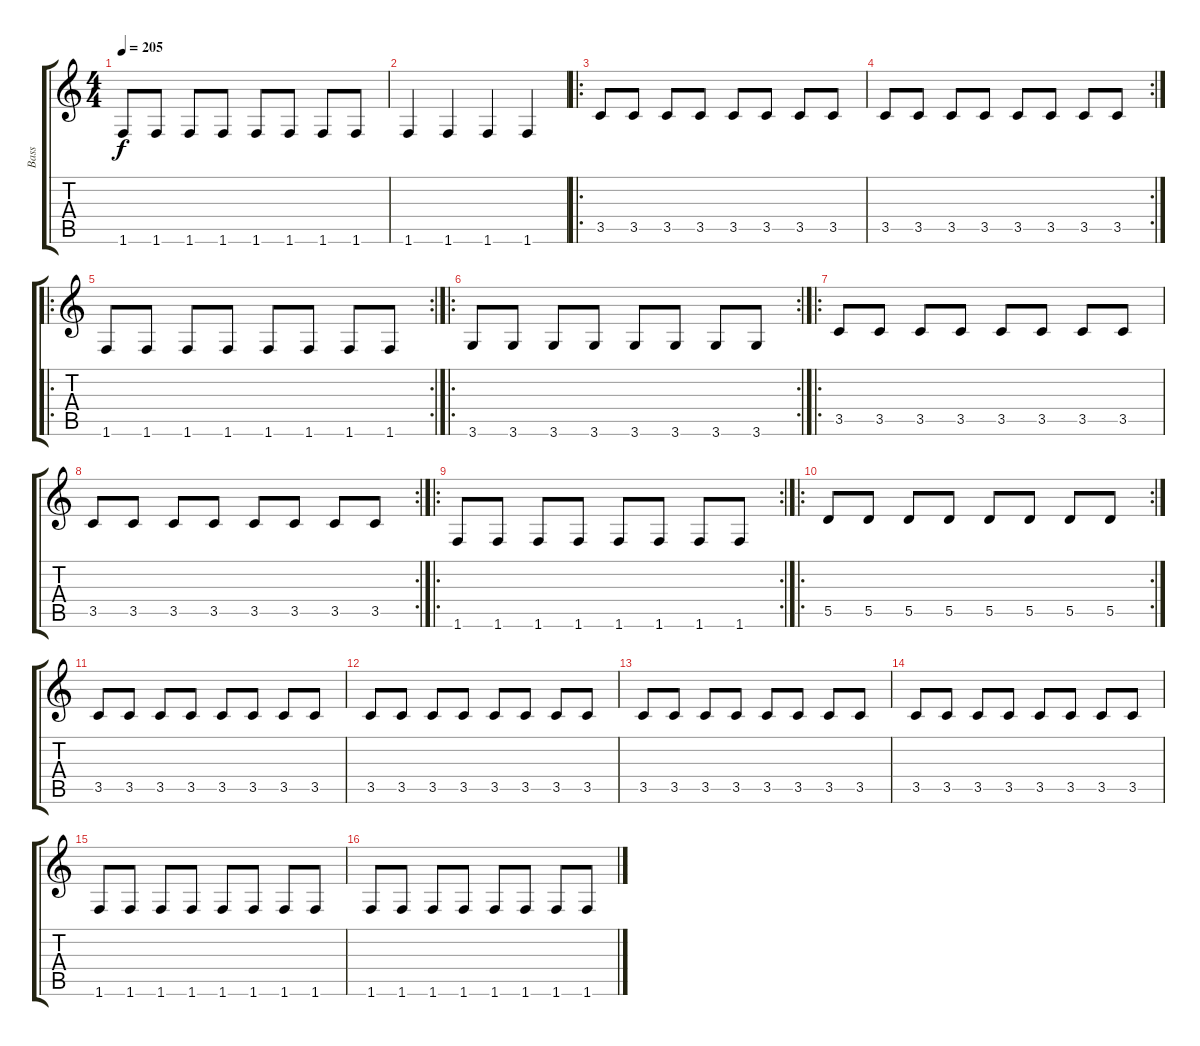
\track ("Bass" "Bass") {instrument electricbasspick}
\staff {score tabs}
\tuning (E4 B3 G3 D3 A2 E2) {hide}
\ts (4 4)
\tempo 205
\clef g2
\ks c
1.6.8{dy f} 1.6.8 1.6.8 1.6.8 1.6.8 1.6.8 1.6.8 1.6.8 |
1.6.4 1.6.4 1.6.4 1.6.4 |
\ro
3.5.8 3.5.8 3.5.8 3.5.8 3.5.8 3.5.8 3.5.8 3.5.8 |
\rc 2
3.5.8 3.5.8 3.5.8 3.5.8 3.5.8 3.5.8 3.5.8 3.5.8 |
\ro
\rc 2
1.6.8 1.6.8 1.6.8 1.6.8 1.6.8 1.6.8 1.6.8 1.6.8 |
\ro
\rc 2
3.6.8 3.6.8 3.6.8 3.6.8 3.6.8 3.6.8 3.6.8 3.6.8 |
\ro
3.5.8 3.5.8 3.5.8 3.5.8 3.5.8 3.5.8 3.5.8 3.5.8 |
\rc 2
3.5.8 3.5.8 3.5.8 3.5.8 3.5.8 3.5.8 3.5.8 3.5.8 |
\ro
\rc 2
1.6.8 1.6.8 1.6.8 1.6.8 1.6.8 1.6.8 1.6.8 1.6.8 |
\ro
\rc 2
5.5.8 5.5.8 5.5.8 5.5.8 5.5.8 5.5.8 5.5.8 5.5.8 |
3.5.8 3.5.8 3.5.8 3.5.8 3.5.8 3.5.8 3.5.8 3.5.8 |
3.5.8 3.5.8 3.5.8 3.5.8 3.5.8 3.5.8 3.5.8 3.5.8 |
3.5.8 3.5.8 3.5.8 3.5.8 3.5.8 3.5.8 3.5.8 3.5.8 |
3.5.8 3.5.8 3.5.8 3.5.8 3.5.8 3.5.8 3.5.8 3.5.8 |
1.6.8 1.6.8 1.6.8 1.6.8 1.6.8 1.6.8 1.6.8 1.6.8 |
1.6.8 1.6.8 1.6.8 1.6.8 1.6.8 1.6.8 1.6.8 1.6.8
